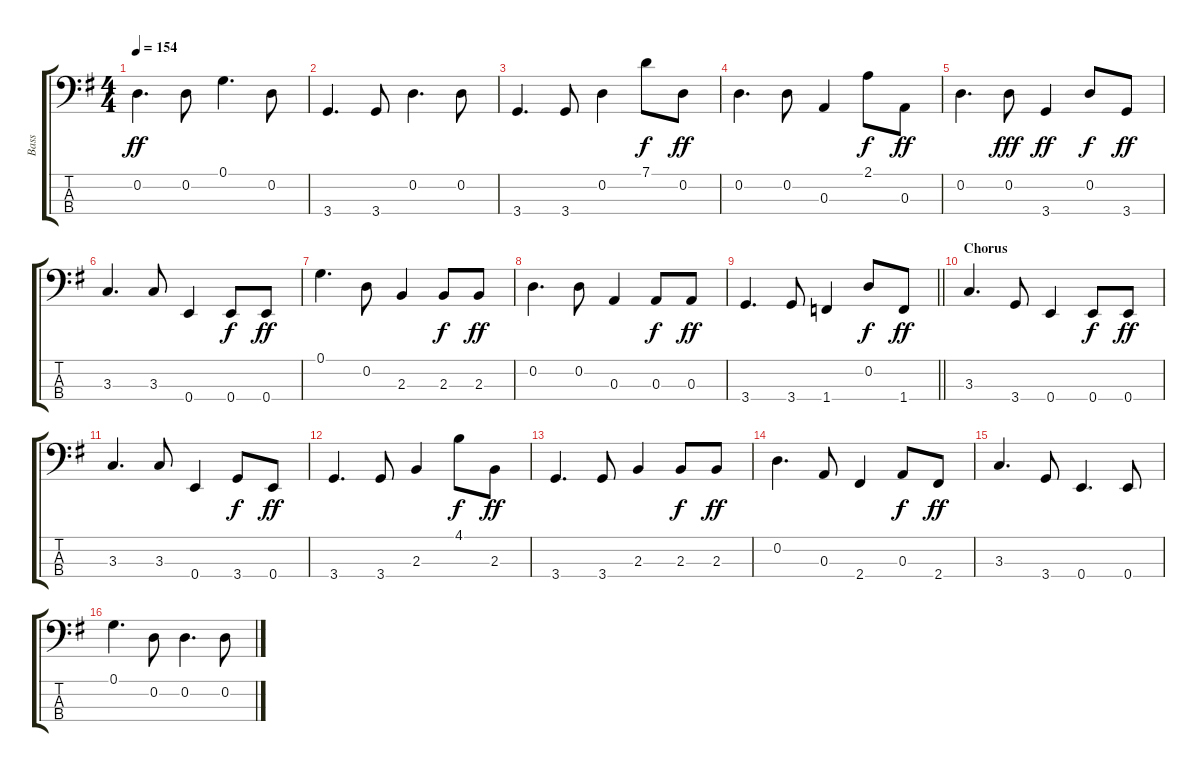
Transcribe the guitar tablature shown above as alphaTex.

\track ("Bass" "Bass") {instrument electricbassfinger}
\staff {score tabs}
\tuning (G2 D2 A1 E1) {hide}
\ts (4 4)
\tempo 154
\clef f4
\ks g
0.2.4{d dy ff} 0.2.8 0.1.4{d} 0.2.8 |
3.4.4{d} 3.4.8 0.2.4{d} 0.2.8 |
3.4.4{d} 3.4.8 0.2.4 7.1.8{dy f} 0.2.8{dy ff} |
0.2.4{d} 0.2.8 0.3.4 2.1.8{dy f} 0.3.8{dy ff} |
0.2.4{d} 0.2.8{dy fff} 3.4.4{dy ff} 0.2.8{dy f} 3.4.8{dy ff} |
3.3.4{d} 3.3.8 0.4.4 0.4.8{dy f} 0.4.8{dy ff} |
0.1.4{d} 0.2.8 2.3.4 2.3.8{dy f} 2.3.8{dy ff} |
0.2.4{d} 0.2.8 0.3.4 0.3.8{dy f} 0.3.8{dy ff} |
\barLineRight lightlight
3.4.4{d} 3.4.8 1.4.4 0.2.8{dy f} 1.4.8{dy ff} |
\section ("" "Chorus")
3.3.4{d} 3.4.8 0.4.4 0.4.8{dy f} 0.4.8{dy ff} |
3.3.4{d} 3.3.8 0.4.4 3.4.8{dy f} 0.4.8{dy ff} |
3.4.4{d} 3.4.8 2.3.4 4.1.8{dy f} 2.3.8{dy ff} |
3.4.4{d} 3.4.8 2.3.4 2.3.8{dy f} 2.3.8{dy ff} |
0.2.4{d} 0.3.8 2.4.4 0.3.8{dy f} 2.4.8{dy ff} |
3.3.4{d} 3.4.8 0.4.4{d} 0.4.8 |
0.1.4{d} 0.2.8 0.2.4{d} 0.2.8
